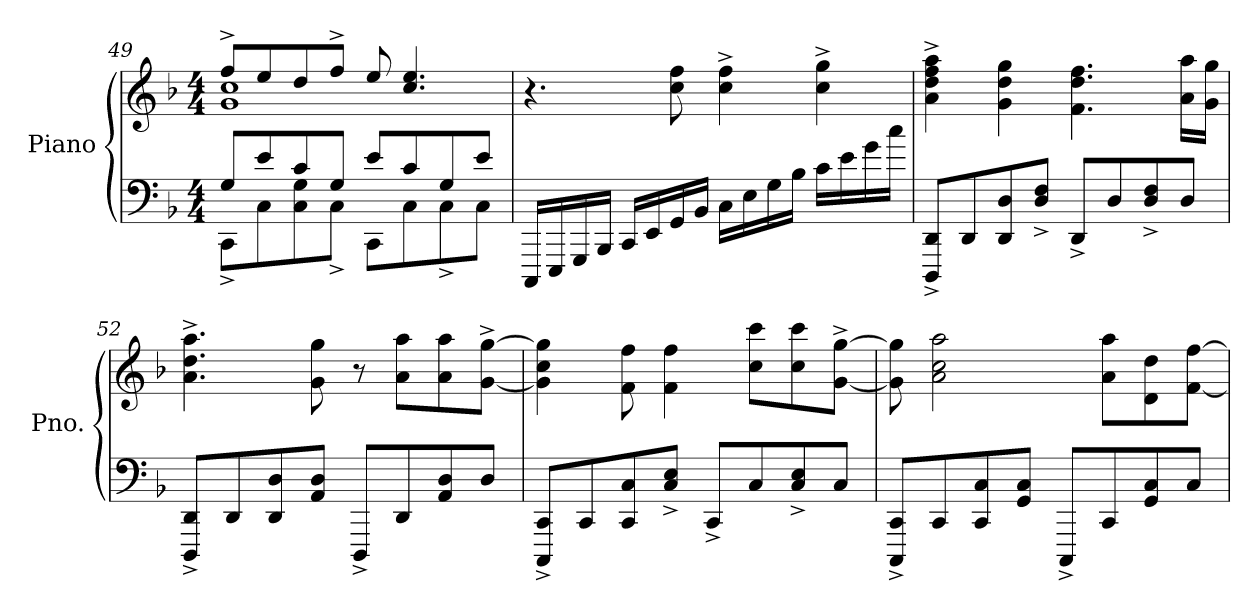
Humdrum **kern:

**kern	**kern
*part1	*part1
*staff2	*staff1
*I"Piano	*
*I'Pno.	*
*clefF4	*clefG2
*k[b-]	*k[b-]
*M4/4	*M4/4
=49	=49
*^	*^
8G/L	8CC^\L	8ff^/L	1g 1cc
8e/	8C\	8ee/	.
8c/	8C\ 8G\	8dd/	.
8G/J	8C^\J	8ff^/J	.
8e/L	8CC\L	8ee/	.
8c/	8C\	4.cc/ 4.ee/	.
8G/	8C^\	.	.
8e/J	8C\J	.	.
*v	*v	*	*
*	*v	*v
=50	=50
16CCC/LL	4.r
16EEE/	.
16GGG/	.
16BBB-/JJ	.
16CC/LL	.
16EE/	.
16GG/	8cc\ 8ff\
16BB-/JJ	.
16C\LL	4cc\^ 4ff\^
16E\	.
16G\	.
16B-\JJ	.
16c\LL	4cc\^ 4gg\^
16e\	.
16g\	.
16cc\JJ	.
!!LO:PB:g=z
=51	=51
8DDD/^ 8DD/^L	4a\^ 4dd\^ 4ff\^ 4aa\^
8DD/	.
8DD/ 8D/	4g\ 4dd\ 4gg\
8D/^ 8F/^J	.
8DD^/L	4.f\ 4.dd\ 4.ff\
8D/	.
8D/^ 8F/^	.
8D/J	16a\ 16aa\LL
.	16g\ 16gg\JJ
=52	=52
8DDD/^ 8DD/^L	4.a\^ 4.dd\^ 4.aa\^
8DD/	.
8DD/ 8D/	.
8AA/ 8D/J	8g\ 8gg\
8DDD^/L	8r
8DD/	8a\ 8aa\L
8AA/ 8D/	8a\ 8aa\
8D/J	[8g\^ [8gg\^J
=53	=53
8CCC/^ 8CC/^L	4g\] 4cc\ 4gg\]
8CC/	.
8CC/ 8C/	8f\ 8ff\
8C/^ 8E/^J	4f\ 4ff\
8CC^/L	.
8C/	8cc\ 8ccc\L
8C/^ 8E/^	8cc\ 8ccc\
8C/J	[8g\^ [8gg\^J
=54	=54
8CCC/^ 8CC/^L	8g\] 8gg\]
8CC/	2a\ 2cc\ 2aa\
8CC/ 8C/	.
8GG/ 8C/J	.
8CCC^/L	.
8CC/	8a\ 8aa\L
8GG/ 8C/	8d\ 8dd\
8C/J	[8f\ [8ff\J
=	=
*-	*-
